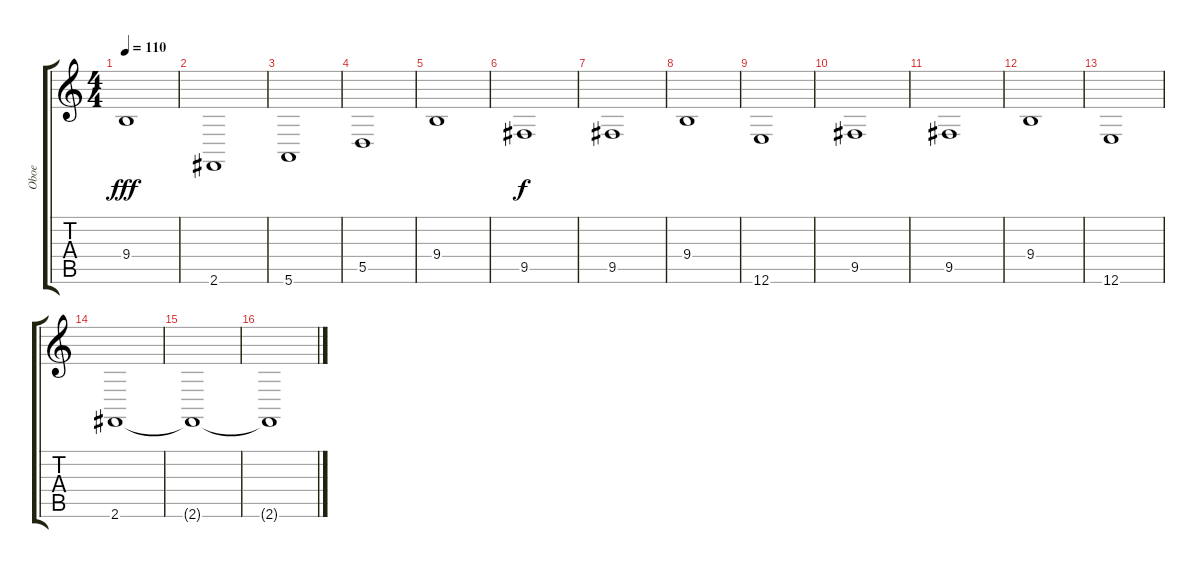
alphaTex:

\track ("Oboe" "Oboe") {instrument oboe}
\staff {score tabs}
\tuning (E4 B3 G3 D3 A2 E2) {hide}
\ts (4 4)
\tempo 110
\clef g2
\ks c
9.4.1{dy fff} |
2.6.1 |
5.6.1 |
5.5.1 |
9.4.1 |
9.5.1{dy f} |
9.5.1 |
9.4.1 |
12.6.1 |
9.5.1 |
9.5.1 |
9.4.1 |
12.6.1 |
2.6.1 |
2.6{t}.1 |
2.6{t}.1
